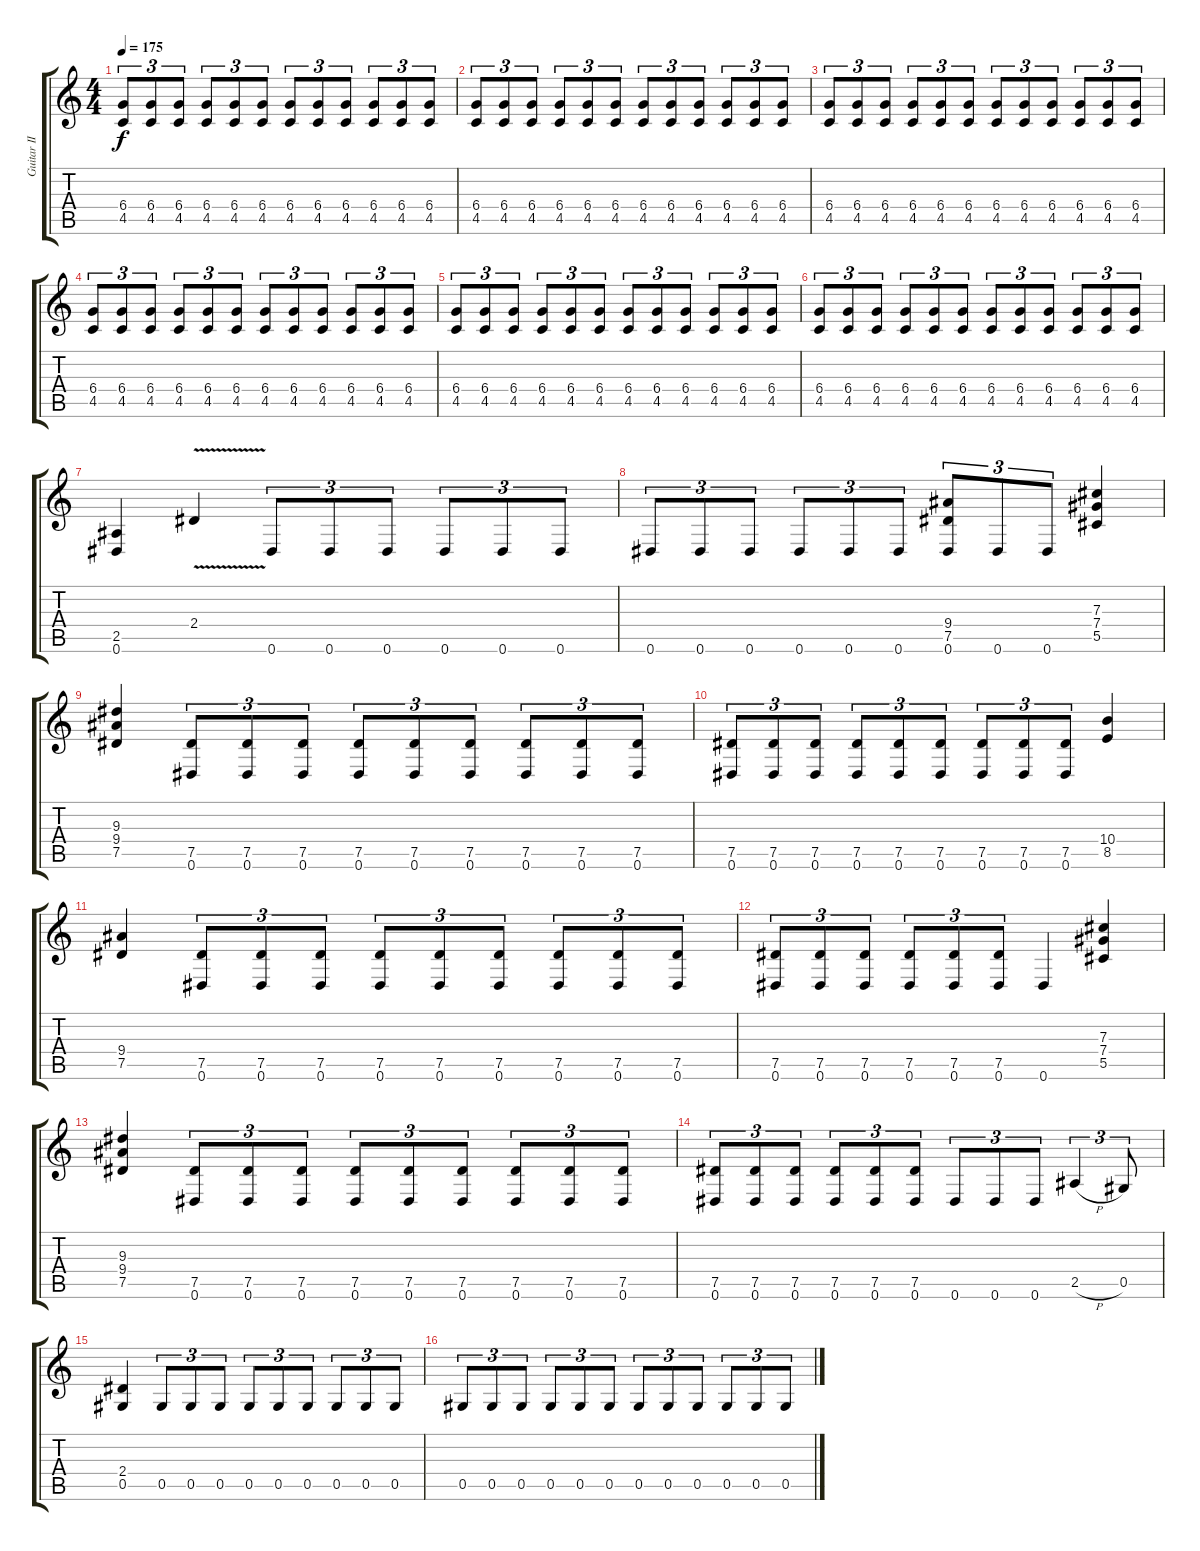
\track ("Guitar II" "Guitar II") {instrument overdrivenguitar}
\staff {score tabs}
\tuning (Eb4 Bb3 Gb3 Db3 Ab2 Eb2) {hide}
\ts (4 4)
\tempo 175
\clef g2
\ks c
(6.4 4.5).8{tu (3 2) dy f} (6.4 4.5).8{tu (3 2)} (6.4 4.5).8{tu (3 2)} (6.4 4.5).8{tu (3 2)} (6.4 4.5).8{tu (3 2)} (6.4 4.5).8{tu (3 2)} (6.4 4.5).8{tu (3 2)} (6.4 4.5).8{tu (3 2)} (6.4 4.5).8{tu (3 2)} (6.4 4.5).8{tu (3 2)} (6.4 4.5).8{tu (3 2)} (6.4 4.5).8{tu (3 2)} |
(6.4 4.5).8{tu (3 2)} (6.4 4.5).8{tu (3 2)} (6.4 4.5).8{tu (3 2)} (6.4 4.5).8{tu (3 2)} (6.4 4.5).8{tu (3 2)} (6.4 4.5).8{tu (3 2)} (6.4 4.5).8{tu (3 2)} (6.4 4.5).8{tu (3 2)} (6.4 4.5).8{tu (3 2)} (6.4 4.5).8{tu (3 2)} (6.4 4.5).8{tu (3 2)} (6.4 4.5).8{tu (3 2)} |
(6.4 4.5).8{tu (3 2)} (6.4 4.5).8{tu (3 2)} (6.4 4.5).8{tu (3 2)} (6.4 4.5).8{tu (3 2)} (6.4 4.5).8{tu (3 2)} (6.4 4.5).8{tu (3 2)} (6.4 4.5).8{tu (3 2)} (6.4 4.5).8{tu (3 2)} (6.4 4.5).8{tu (3 2)} (6.4 4.5).8{tu (3 2)} (6.4 4.5).8{tu (3 2)} (6.4 4.5).8{tu (3 2)} |
(6.4 4.5).8{tu (3 2)} (6.4 4.5).8{tu (3 2)} (6.4 4.5).8{tu (3 2)} (6.4 4.5).8{tu (3 2)} (6.4 4.5).8{tu (3 2)} (6.4 4.5).8{tu (3 2)} (6.4 4.5).8{tu (3 2)} (6.4 4.5).8{tu (3 2)} (6.4 4.5).8{tu (3 2)} (6.4 4.5).8{tu (3 2)} (6.4 4.5).8{tu (3 2)} (6.4 4.5).8{tu (3 2)} |
(6.4 4.5).8{tu (3 2)} (6.4 4.5).8{tu (3 2)} (6.4 4.5).8{tu (3 2)} (6.4 4.5).8{tu (3 2)} (6.4 4.5).8{tu (3 2)} (6.4 4.5).8{tu (3 2)} (6.4 4.5).8{tu (3 2)} (6.4 4.5).8{tu (3 2)} (6.4 4.5).8{tu (3 2)} (6.4 4.5).8{tu (3 2)} (6.4 4.5).8{tu (3 2)} (6.4 4.5).8{tu (3 2)} |
(6.4 4.5).8{tu (3 2)} (6.4 4.5).8{tu (3 2)} (6.4 4.5).8{tu (3 2)} (6.4 4.5).8{tu (3 2)} (6.4 4.5).8{tu (3 2)} (6.4 4.5).8{tu (3 2)} (6.4 4.5).8{tu (3 2)} (6.4 4.5).8{tu (3 2)} (6.4 4.5).8{tu (3 2)} (6.4 4.5).8{tu (3 2)} (6.4 4.5).8{tu (3 2)} (6.4 4.5).8{tu (3 2)} |
(2.5 0.6).4 2.4{v}.4 0.6.8{tu (3 2)} 0.6.8{tu (3 2)} 0.6.8{tu (3 2)} 0.6.8{tu (3 2)} 0.6.8{tu (3 2)} 0.6.8{tu (3 2)} |
0.6.8{tu (3 2)} 0.6.8{tu (3 2)} 0.6.8{tu (3 2)} 0.6.8{tu (3 2)} 0.6.8{tu (3 2)} 0.6.8{tu (3 2)} (9.4 7.5 0.6).8{tu (3 2)} 0.6.8{tu (3 2)} 0.6.8{tu (3 2)} (7.3 7.4 5.5).4 |
(9.3 9.4 7.5).4 (7.5 0.6).8{tu (3 2)} (7.5 0.6).8{tu (3 2)} (7.5 0.6).8{tu (3 2)} (7.5 0.6).8{tu (3 2)} (7.5 0.6).8{tu (3 2)} (7.5 0.6).8{tu (3 2)} (7.5 0.6).8{tu (3 2)} (7.5 0.6).8{tu (3 2)} (7.5 0.6).8{tu (3 2)} |
(7.5 0.6).8{tu (3 2)} (7.5 0.6).8{tu (3 2)} (7.5 0.6).8{tu (3 2)} (7.5 0.6).8{tu (3 2)} (7.5 0.6).8{tu (3 2)} (7.5 0.6).8{tu (3 2)} (7.5 0.6).8{tu (3 2)} (7.5 0.6).8{tu (3 2)} (7.5 0.6).8{tu (3 2)} (10.4 8.5).4 |
(9.4 7.5).4 (7.5 0.6).8{tu (3 2)} (7.5 0.6).8{tu (3 2)} (7.5 0.6).8{tu (3 2)} (7.5 0.6).8{tu (3 2)} (7.5 0.6).8{tu (3 2)} (7.5 0.6).8{tu (3 2)} (7.5 0.6).8{tu (3 2)} (7.5 0.6).8{tu (3 2)} (7.5 0.6).8{tu (3 2)} |
(7.5 0.6).8{tu (3 2)} (7.5 0.6).8{tu (3 2)} (7.5 0.6).8{tu (3 2)} (7.5 0.6).8{tu (3 2)} (7.5 0.6).8{tu (3 2)} (7.5 0.6).8{tu (3 2)} 0.6.4 (7.3 7.4 5.5).4 |
(9.3 9.4 7.5).4 (7.5 0.6).8{tu (3 2)} (7.5 0.6).8{tu (3 2)} (7.5 0.6).8{tu (3 2)} (7.5 0.6).8{tu (3 2)} (7.5 0.6).8{tu (3 2)} (7.5 0.6).8{tu (3 2)} (7.5 0.6).8{tu (3 2)} (7.5 0.6).8{tu (3 2)} (7.5 0.6).8{tu (3 2)} |
(7.5 0.6).8{tu (3 2)} (7.5 0.6).8{tu (3 2)} (7.5 0.6).8{tu (3 2)} (7.5 0.6).8{tu (3 2)} (7.5 0.6).8{tu (3 2)} (7.5 0.6).8{tu (3 2)} 0.6.8{tu (3 2)} 0.6.8{tu (3 2)} 0.6.8{tu (3 2)} 2.5{h}.4{tu (3 2)} 0.5.8{tu (3 2)} |
(2.4 0.5).4 0.5.8{tu (3 2)} 0.5.8{tu (3 2)} 0.5.8{tu (3 2)} 0.5.8{tu (3 2)} 0.5.8{tu (3 2)} 0.5.8{tu (3 2)} 0.5.8{tu (3 2)} 0.5.8{tu (3 2)} 0.5.8{tu (3 2)} |
0.5.8{tu (3 2)} 0.5.8{tu (3 2)} 0.5.8{tu (3 2)} 0.5.8{tu (3 2)} 0.5.8{tu (3 2)} 0.5.8{tu (3 2)} 0.5.8{tu (3 2)} 0.5.8{tu (3 2)} 0.5.8{tu (3 2)} 0.5.8{tu (3 2)} 0.5.8{tu (3 2)} 0.5.8{tu (3 2)}
